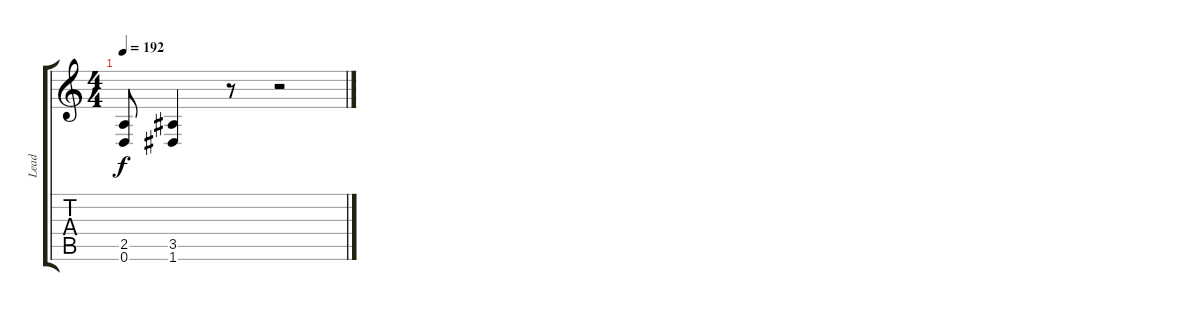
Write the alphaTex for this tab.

\track ("Lead" "Lead") {instrument distortionguitar}
\staff {score tabs}
\tuning (D4 A3 F3 C3 G2 D2) {hide}
\ts (4 4)
\tempo 192
\clef g2
\ks c
(2.5 0.6).8{dy f} (3.5 1.6).4 r.8 r.2
